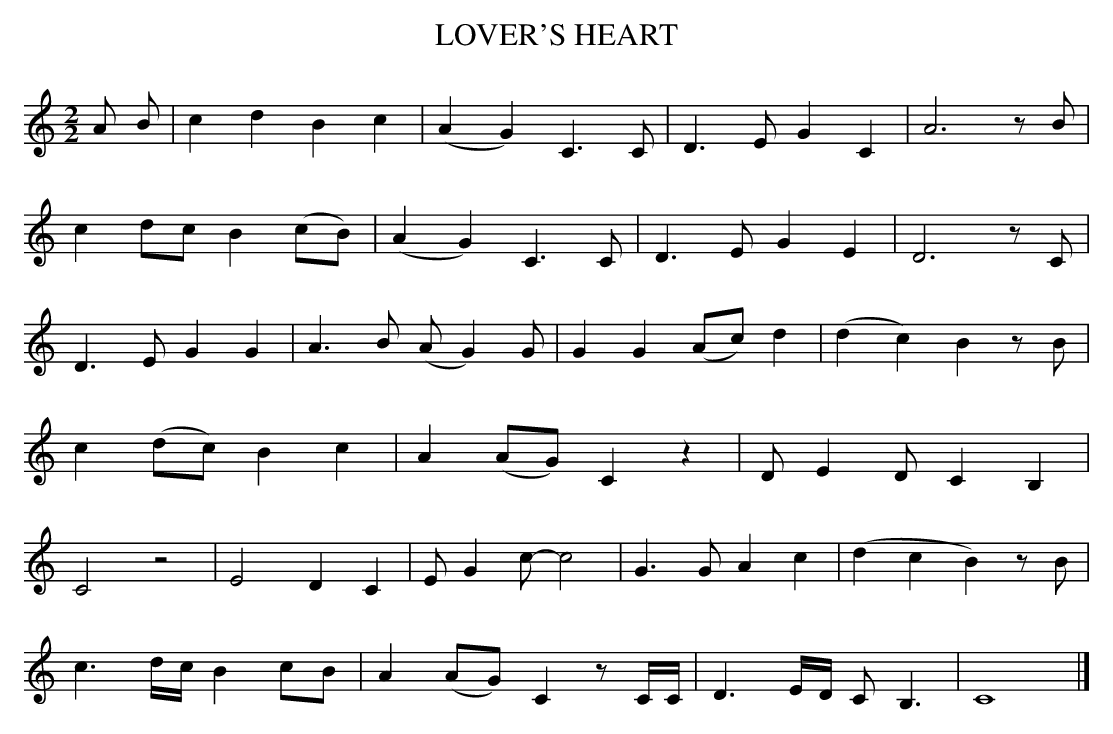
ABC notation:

X:1
T:LOVER'S HEART
M:2/2
L:1/8
K:C
A B|c2d2B2c2|(A2G2)C3C|D3E G2C2|A6zB|
c2dc B2(cB)|(A2G2)C3C|D3E G2E2|D6zC|
D3E G2G2|A3B (A G2)G|G2G2(Ac) d2|(d2c2)B2zB|
c2(dc) B2c2|A2(AG) C2z2|D E2D C2B,2|
C4z4|E4D2C2|E G2c- c4|G3G A2c2|(d2c2B2)zB|
c3d/2c/2 B2cB|A2(AG) C2zC/2C/2|D3E/2D/2 C B,3|C8|]
